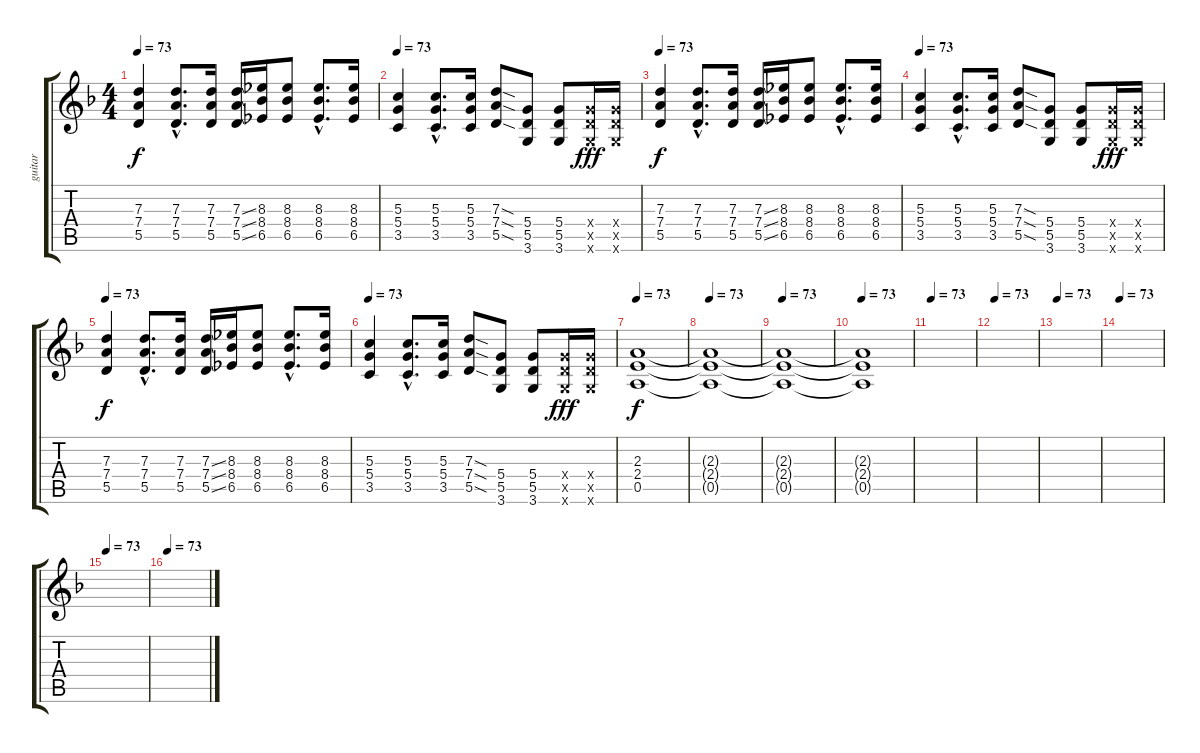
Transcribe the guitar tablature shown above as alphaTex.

\track ("guitar " "guitar ") {instrument overdrivenguitar}
\staff {score tabs}
\tuning (E4 B3 G3 D3 A2 E2) {hide}
\ts (4 4)
\tempo 73
\clef g2
\ks dminor
(7.3 7.4 5.5).4{dy f} (7.3{hac} 7.4{hac} 5.5{hac}).8{d} (7.3 7.4 5.5).16 (7.3{ss} 7.4{ss} 5.5{ss}).16 (8.3 8.4 6.5).16 (8.3 8.4 6.5).8 (8.3{hac} 8.4{hac} 6.5{hac}).8{d} (8.3 8.4 6.5).16 |
\tempo 73
(5.3 5.4 3.5).4 (5.3{hac} 5.4{hac} 3.5{hac}).8{d} (5.3 5.4 3.5).16 (7.3{sod} 7.4{sod} 5.5{sod}).8 (5.4 5.5 3.6).8 (5.4 5.5 3.6).8 (5.4{x} 5.5{x} 3.6{x}).16{dy fff} (5.4{x} 5.5{x} 3.6{x}).16 |
\tempo 73
(7.3 7.4 5.5).4{dy f} (7.3{hac} 7.4{hac} 5.5{hac}).8{d} (7.3 7.4 5.5).16 (7.3{ss} 7.4{ss} 5.5{ss}).16 (8.3 8.4 6.5).16 (8.3 8.4 6.5).8 (8.3{hac} 8.4{hac} 6.5{hac}).8{d} (8.3 8.4 6.5).16 |
\tempo 73
(5.3 5.4 3.5).4 (5.3{hac} 5.4{hac} 3.5{hac}).8{d} (5.3 5.4 3.5).16 (7.3{sod} 7.4{sod} 5.5{sod}).8 (5.4 5.5 3.6).8 (5.4 5.5 3.6).8 (5.4{x} 5.5{x} 3.6{x}).16{dy fff} (5.4{x} 5.5{x} 3.6{x}).16 |
\tempo 73
(7.3 7.4 5.5).4{dy f} (7.3{hac} 7.4{hac} 5.5{hac}).8{d} (7.3 7.4 5.5).16 (7.3{ss} 7.4{ss} 5.5{ss}).16 (8.3 8.4 6.5).16 (8.3 8.4 6.5).8 (8.3{hac} 8.4{hac} 6.5{hac}).8{d} (8.3 8.4 6.5).16 |
\tempo 73
(5.3 5.4 3.5).4 (5.3{hac} 5.4{hac} 3.5{hac}).8{d} (5.3 5.4 3.5).16 (7.3{sod} 7.4{sod} 5.5{sod}).8 (5.4 5.5 3.6).8 (5.4 5.5 3.6).8 (5.4{x} 5.5{x} 3.6{x}).16{dy fff} (5.4{x} 5.5{x} 3.6{x}).16 |
\tempo 73
(2.3 2.4 0.5).1{dy f} |
\tempo 73
(2.3{t} 2.4{t} 0.5{t}).1 |
\tempo 73
(2.3{t} 2.4{t} 0.5{t}).1{volume 0} |
\tempo 73
(2.3{t} 2.4{t} 0.5{t}).1 |
\tempo 73
|
\tempo 73
|
\tempo 73
|
\tempo 73
|
\tempo 73
|
\tempo 73
